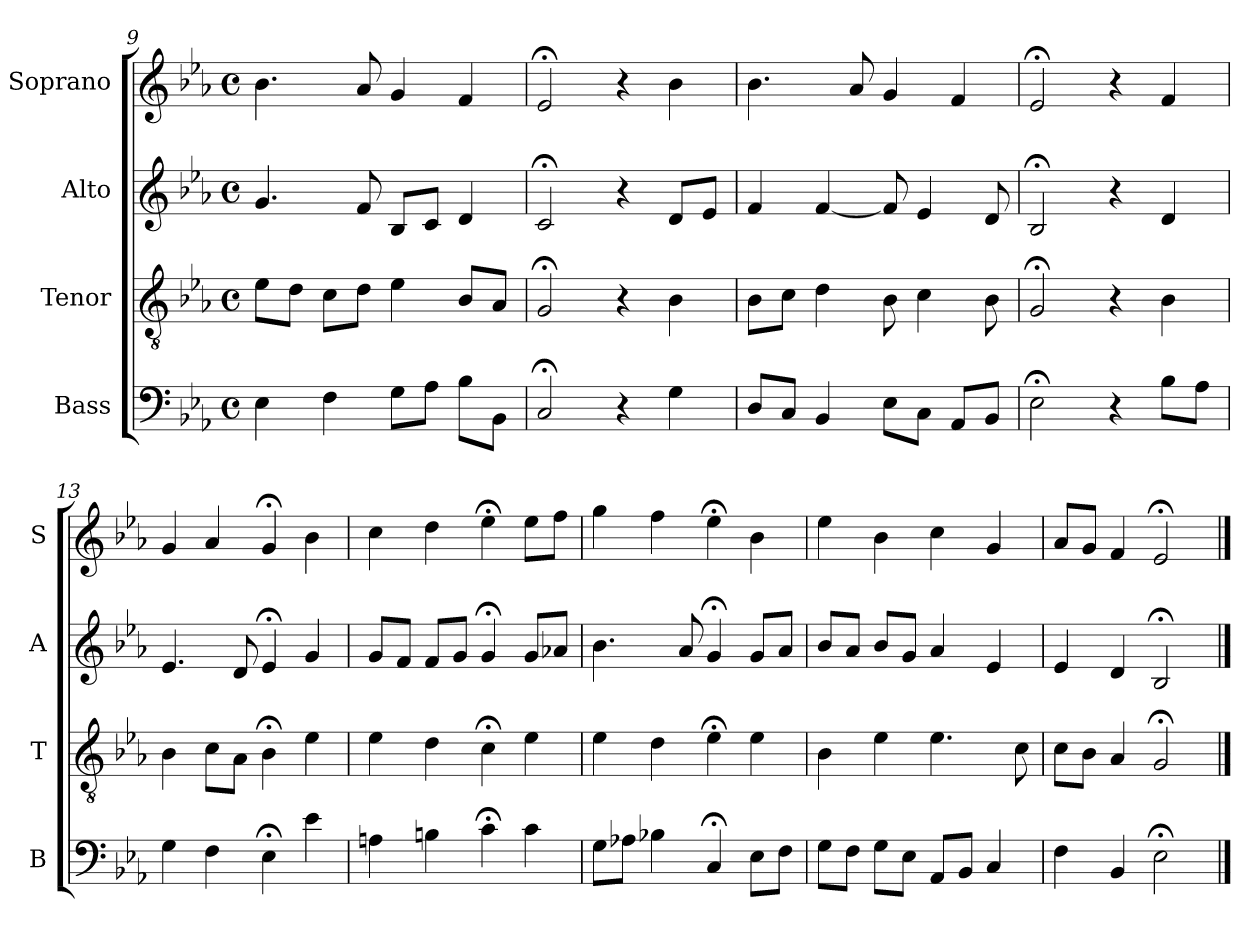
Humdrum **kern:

**kern	**kern	**kern	**kern
*part4	*part3	*part2	*part1
*staff4	*staff3	*staff2	*staff1
*I"Bass	*I"Tenor	*I"Alto	*I"Soprano
*I'B	*I'T	*I'A	*I'S
*clefF4	*clefGv2	*clefG2	*clefG2
*k[b-e-a-]	*k[b-e-a-]	*k[b-e-a-]	*k[b-e-a-]
*E-:	*E-:	*E-:	*E-:
*M4/4	*M4/4	*M4/4	*M4/4
*met(c)	*met(c)	*met(c)	*met(c)
=9	=9	=9	=9
4E-	8e-L	4.g	4.b-
.	8dJ	.	.
4F	8cL	.	.
.	8dJ	8f	8a-
8GL	4e-	8B-L	4g
8A-J	.	8cJ	.
8B-L	8B-L	4d	4f
8BB-J	8A-J	.	.
=10	=10	=10	=10
2C;<	2G;<	2c;<	2e-;<
4r	4r	4r	4r
4G	4B-	8dL	4b-
.	.	8e-J	.
=11	=11	=11	=11
8DL	8B-L	4f	4.b-
8CJ	8cJ	.	.
4BB-	4d	[4f	.
.	.	.	8a-
8E-L	8B-	8f]	4g
8CJ	4c	4e-	.
8AA-L	.	.	4f
8BB-J	8B-	8d	.
=12	=12	=12	=12
2E-;<	2G;<	2B-;<	2e-;<
4r	4r	4r	4r
8B-L	4B-	4d	4f
8A-J	.	.	.
=13	=13	=13	=13
4G	4B-	4.e-	4g
4F	8cL	.	4a-
.	8A-J	8d	.
4E-;<	4B-;<	4e-;<	4g;<
4e-	4e-	4g	4b-
=14	=14	=14	=14
4An	4e-	8gL	4cc
.	.	8fJ	.
4Bn	4d	8fL	4dd
.	.	8gJ	.
4c;<	4c;<	4g;<	4ee-;<
4c	4e-	8gL	8ee-L
.	.	8a-XJ	8ffJ
=15	=15	=15	=15
8GL	4e-	4.b-	4gg
8A-XJ	.	.	.
4B-X	4d	.	4ff
.	.	8a-	.
4C;<	4e-;<	4g;<	4ee-;<
8E-L	4e-	8gL	4b-
8FJ	.	8a-J	.
=16	=16	=16	=16
8GL	4B-	8b-L	4ee-
8FJ	.	8a-J	.
8GL	4e-	8b-L	4b-
8E-J	.	8gJ	.
8AA-L	4.e-	4a-	4cc
8BB-J	.	.	.
4C	.	4e-	4g
.	8c	.	.
=17	=17	=17	=17
4F	8cL	4e-	8a-L
.	8B-J	.	8gJ
4BB-i	4A-i	4di	4fi
2E-;<	2G;<	2B-;<	2e-;<
==	==	==	==
*-	*-	*-	*-
